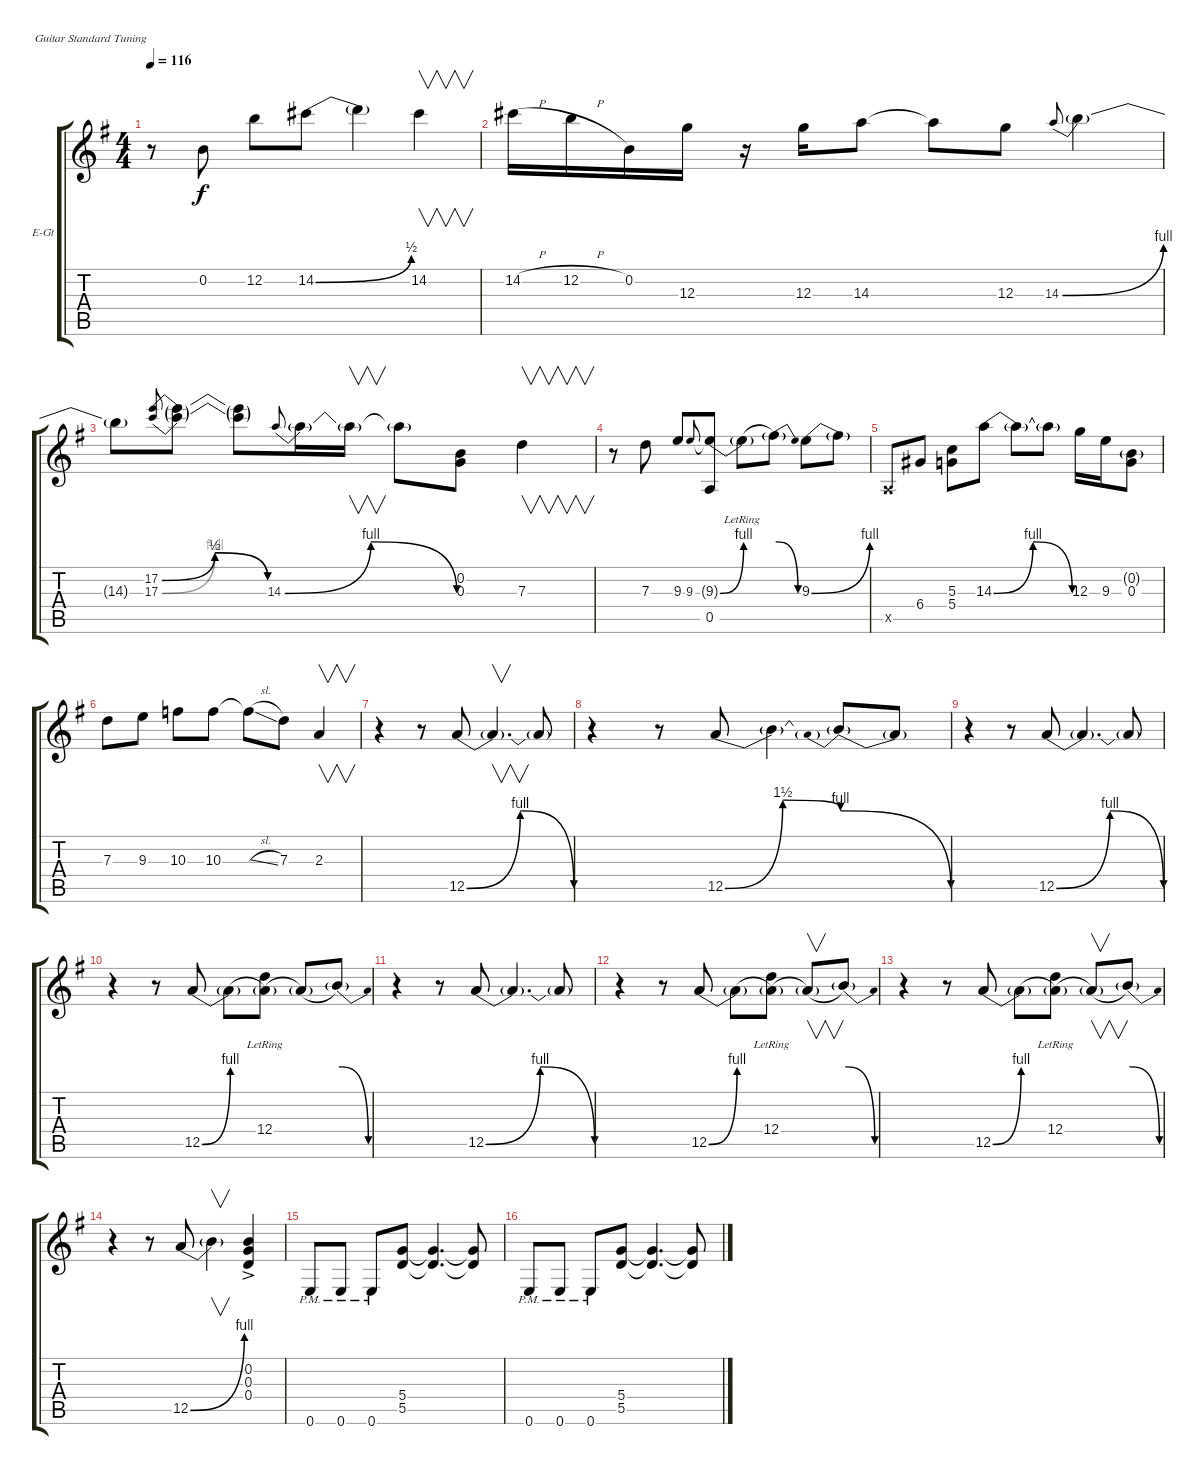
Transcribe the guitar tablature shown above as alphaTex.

\defaultSystemsLayout 4
\bracketExtendMode groupsimilarinstruments
\firstSystemTrackNameOrientation horizontal
\otherSystemsTrackNameOrientation horizontal
\track ("Electric Guitar" "E-Gt") {instrument distortionguitar}
\staff {score tabs}
\tuning (E4 B3 G3 D3 A2 E2)
\ts (4 4)
\tempo 116
\clef g2
\ks g
r.8{dy f} 0.2.8 12.2.8 14.2{be (bend 0 0 15.6 2)}.8 14.2{t}.4 14.2.4{v} |
14.2{h}.16 12.2{h}.16 0.2.16 12.3.16 r.16 12.3.16 14.3.8 14.3{t}.8 12.3.8 14.3{be (bend 0 0 15 4)}.8{gr onbeat} 14.3{t}.4 |
14.3{t}.8 (17.3{be (bendrelease 0 0 10.2 4 20.4 4 30 0)} 17.2{be (bendrelease 0 0 12 2 20.4 2 30 0)}).8{gr onbeat} (17.3{t} 17.2{t}).8 (17.3{t} 17.2{t}).8 14.3{be (bendrelease 0 0 10.2 4 20.4 4 30 0)}.8{gr onbeat} 14.3{t}.16 14.3{t}.16{v} 14.3{t}.8 (0.3 0.2).8 7.3.4{v} |
r.8 7.3.8 9.3.8 9.3.8{gr onbeat} (9.3{be (bend 0 0 15 4) t} 0.5).8 9.3{be (hold 0 0 60 0) lr t}.8 9.3{be (release 0 4 15 0) t}.8 9.3{be (bend 0 0 15 4)}.8 9.3{t}.8 |
0.5{x}.8 6.4.8 (5.4 5.3).8 14.3{be (bendrelease 0 0 10.2 4 20.4 4 30 0)}.8 14.3{t}.8 14.3{t}.8 12.3.16 9.3.16 (0.3 0.2{g}).8 |
7.3.8 9.3.8 10.3.8 10.3.8 10.3{sl t}.8 7.3.8 2.3.4{v} |
r.4 r.8 12.5{be (bendrelease 0 0 10.2 4 20.4 4 30 0)}.8 12.5{t}.4{v d} 12.5{t}.8 |
r.4 r.8 12.5{be (bendrelease 0 0 11.4 6 20.4 6 27.599999999999998 4)}.8 12.5{t}.4 12.5{be (prebendrelease 0 4 15 0) t}.8 12.5{t}.8 |
r.4 r.8 12.5{be (bendrelease 0 0 10.2 4 20.4 4 30 0)}.8 12.5{t}.4{d} 12.5{t}.8 |
r.4 r.8 12.5{be (bend 0 0 15 4)}.8 12.5{be (hold 0 0 60 0) t}.8 (12.4{lr} 12.5{be (hold 0 0 60 0) t}).8 12.5{be (hold 0 0 60 0) t}.8 12.5{be (release 0 4 15 0) t}.8 |
r.4 r.8 12.5{be (bendrelease 0 0 10.2 4 20.4 4 30 0)}.8 12.5{t}.4{d} 12.5{t}.8 |
r.4 r.8 12.5{be (bend 0 0 15 4)}.8 12.5{be (hold 0 0 60 0) t}.8 (12.4{lr} 12.5{be (hold 0 0 60 0) t}).8 12.5{be (hold 0 0 60 0) t}.8{v} 12.5{be (release 0 4 15 0) t}.8 |
r.4 r.8 12.5{be (bend 0 0 15 4)}.8 12.5{be (hold 0 0 60 0) t}.8 (12.4{lr} 12.5{be (hold 0 0 60 0) t}).8 12.5{be (hold 0 0 60 0) t}.8{v} 12.5{be (release 0 4 15 0) t}.8 |
r.4 r.8 12.5{be (bend 0 0 15 4)}.8 12.5{t}.4{v} (0.4{ac} 0.3 0.2).4 |
0.6{pm}.8 0.6{pm}.8 0.6{pm}.8 (5.5 5.4).8 (5.5{t} 5.4{t}).4{d} (5.5{t} 5.4{t}).8 |
0.6{pm}.8 0.6{pm}.8 0.6{pm}.8 (5.5 5.4).8 (5.5{t} 5.4{t}).4{d} (5.5{t} 5.4{t}).8
